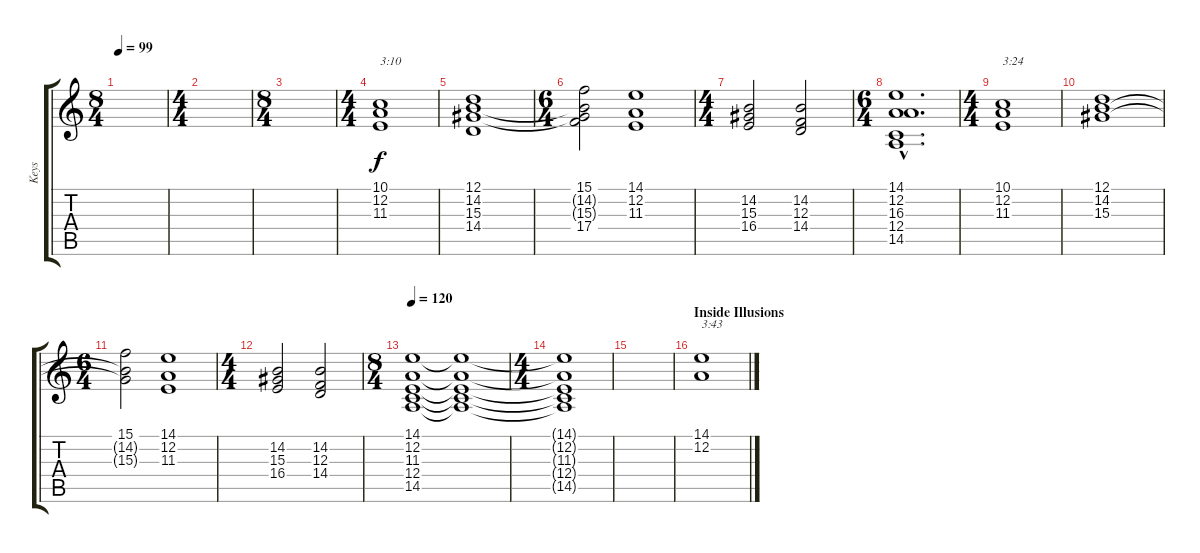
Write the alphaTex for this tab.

\track ("Keys" "Keys") {instrument choiraahs}
\staff {score tabs}
\tuning (D4 A3 F3 C3 G2 D2) {hide}
\ts (8 4)
\tempo 99
\clef g2
\ks c
|
\ts (4 4)
|
\ts (8 4)
|
\ts (4 4)
(10.1 12.2 11.3).1{txt "3:10"} |
(12.1 14.2 15.3 14.4).1 |
\ts (6 4)
(15.1 14.2{t} 15.3{t} 17.4).2 (14.1 12.2 11.3).1 |
\ts (4 4)
(14.2 15.3 16.4).2 (14.2 12.3 14.4).2 |
\ts (6 4)
(14.1{hac} 12.2{hac} 16.3{hac} 12.4{hac} 14.5{hac}).1{d} |
\ts (4 4)
(10.1 12.2 11.3).1{txt "3:24"} |
(12.1 14.2 15.3).1 |
\ts (6 4)
(15.1 14.2{t} 15.3{t}).2 (14.1 12.2 11.3).1 |
\ts (4 4)
(14.2 15.3 16.4).2 (14.2 12.3 14.4).2 |
\ts (8 4)
\tempo 120
(14.1 12.2 11.3 12.4 14.5).1 (14.1{t} 12.2{t} 11.3{t} 12.4{t} 14.5{t}).1 |
\ts (4 4)
(14.1{t} 12.2{t} 11.3{t} 12.4{t} 14.5{t}).1{volume 2} |
|
\section ("" "Inside Illusions")
(14.1 12.2).1{txt "3:43"}
